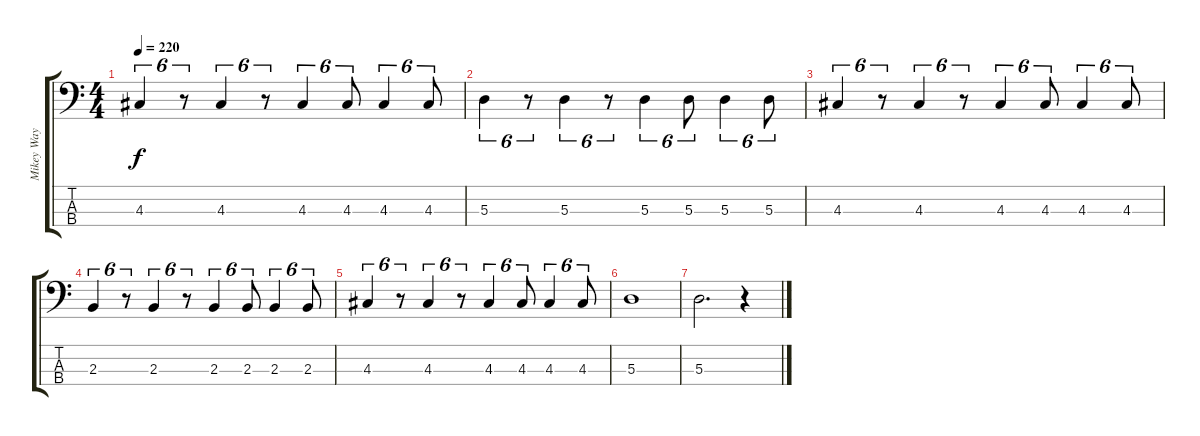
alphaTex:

\track ("Mikey Way" "Mikey Way") {instrument electricbasspick}
\staff {score tabs}
\tuning (G2 D2 A1 E1) {hide}
\ts (4 4)
\tempo 220
\clef f4
\ks c
4.3.4{tu (6 4) dy f} r.8{tu (6 4)} 4.3.4{tu (6 4)} r.8{tu (6 4)} 4.3.4{tu (6 4)} 4.3.8{tu (6 4)} 4.3.4{tu (6 4)} 4.3.8{tu (6 4)} |
5.3.4{tu (6 4)} r.8{tu (6 4)} 5.3.4{tu (6 4)} r.8{tu (6 4)} 5.3.4{tu (6 4)} 5.3.8{tu (6 4)} 5.3.4{tu (6 4)} 5.3.8{tu (6 4)} |
4.3.4{tu (6 4)} r.8{tu (6 4)} 4.3.4{tu (6 4)} r.8{tu (6 4)} 4.3.4{tu (6 4)} 4.3.8{tu (6 4)} 4.3.4{tu (6 4)} 4.3.8{tu (6 4)} |
2.3.4{tu (6 4)} r.8{tu (6 4)} 2.3.4{tu (6 4)} r.8{tu (6 4)} 2.3.4{tu (6 4)} 2.3.8{tu (6 4)} 2.3.4{tu (6 4)} 2.3.8{tu (6 4)} |
4.3.4{tu (6 4)} r.8{tu (6 4)} 4.3.4{tu (6 4)} r.8{tu (6 4)} 4.3.4{tu (6 4)} 4.3.8{tu (6 4)} 4.3.4{tu (6 4)} 4.3.8{tu (6 4)} |
5.3.1 |
5.3.2{d} r.4
